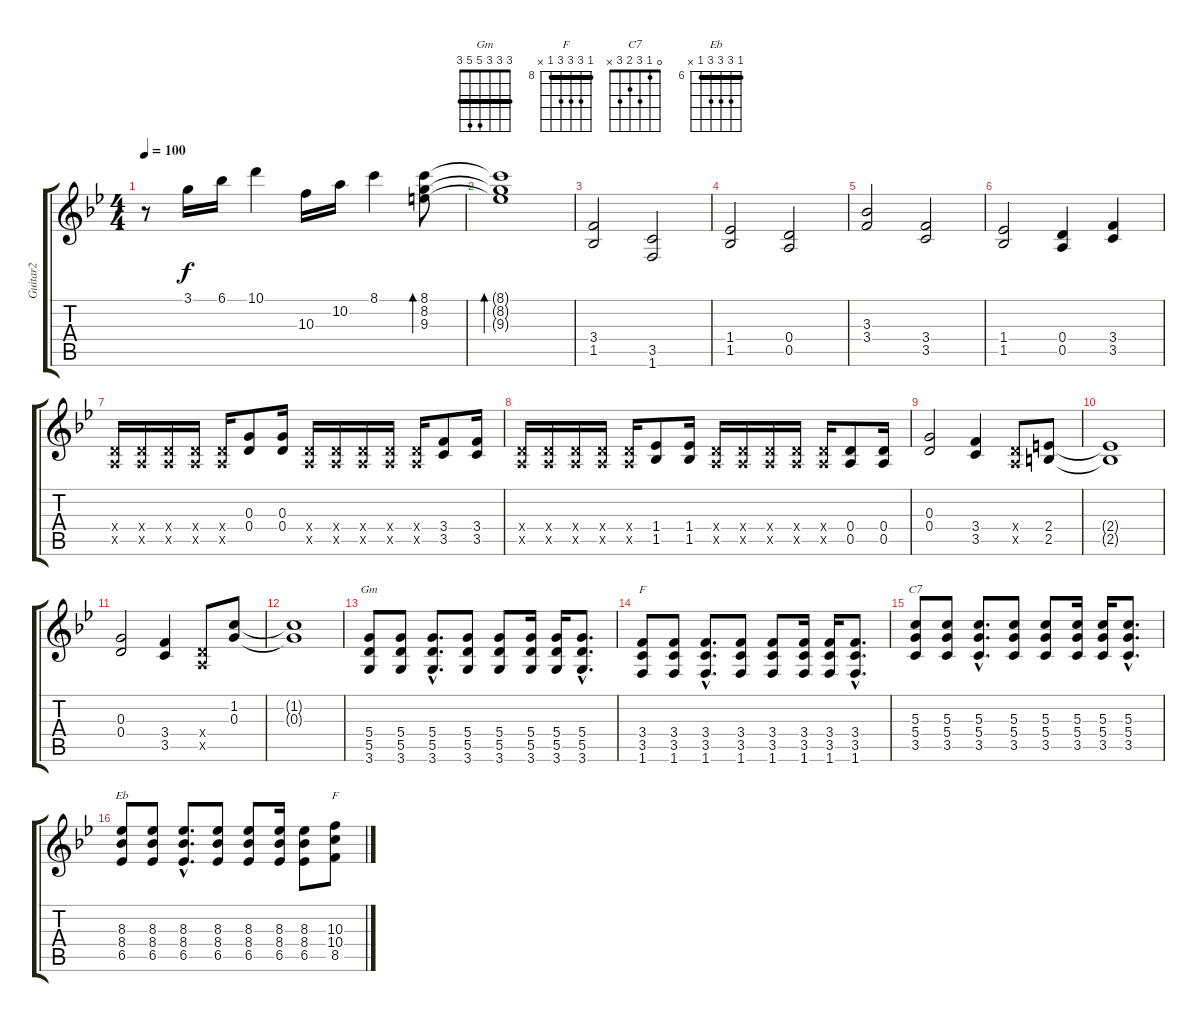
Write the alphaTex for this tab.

\track ("Guitar2" "Guitar2") {instrument overdrivenguitar}
\staff {score tabs}
\tuning (E4 B3 G3 D3 A2 E2) {hide}
\chord ("Gm" 3 3 3 5 5 3) {barre 3}
\chord ("F" 1 1 2 3 3 1) {barre 1}
\chord ("C7" 0 1 3 2 3 x)
\chord ("Eb" 6 8 8 8 6 x) {firstfret 6 barre 6}
\chord ("F" 8 10 10 10 8 x) {firstfret 8 barre 8}
\ts (4 4)
\tempo 100
\clef g2
\ks bb
r.8{dy f} 3.1.16 6.1.16 10.1.4 10.3.16 10.2.16 8.1.4 (8.1 8.2 9.3).8{bd 120} |
(8.1{t} 8.2{t} 9.3{t}).1{bd 120} |
(3.4 1.5).2{volume 9 instrument overdrivenguitar} (3.5 1.6).2 |
(1.4 1.5).2 (0.4 0.5).2 |
(3.3 3.4).2 (3.4 3.5).2 |
(1.4 1.5).2 (0.4 0.5).4 (3.4 3.5).4 |
(0.4{x} 0.5{x}).16 (0.4{x} 0.5{x}).16 (0.4{x} 0.5{x}).16 (0.4{x} 0.5{x}).16 (0.4{x} 0.5{x}).16 (0.3 0.4).8 (0.3 0.4).16 (0.4{x} 0.5{x}).16 (0.4{x} 0.5{x}).16 (0.4{x} 0.5{x}).16 (0.4{x} 0.5{x}).16 (0.4{x} 0.5{x}).16 (3.4 3.5).8 (3.4 3.5).16 |
(0.4{x} 0.5{x}).16 (0.4{x} 0.5{x}).16 (0.4{x} 0.5{x}).16 (0.4{x} 0.5{x}).16 (0.4{x} 0.5{x}).16 (1.4 1.5).8 (1.4 1.5).16 (0.4{x} 0.5{x}).16 (0.4{x} 0.5{x}).16 (0.4{x} 0.5{x}).16 (0.4{x} 0.5{x}).16 (0.4{x} 0.5{x}).16 (0.4 0.5).8 (0.4 0.5).16 |
(0.3 0.4).2 (3.4 3.5).4 (0.4{x} 0.5{x}).8 (2.4 2.5).8 |
(2.4{t} 2.5{t}).1 |
(0.3 0.4).2 (3.4 3.5).4 (0.4{x} 0.5{x}).8 (1.2 0.3).8 |
(1.2{t} 0.3{t}).1 |
\ks gminor
(5.4 5.5 3.6).8{ch "Gm" volume 10 instrument distortionguitar} (5.4 5.5 3.6).8 (5.4{hac} 5.5{hac} 3.6{hac}).8{d} (5.4 5.5 3.6).8 (5.4 5.5 3.6).8 (5.4 5.5 3.6).16 (5.4 5.5 3.6).16 (5.4{hac} 5.5{hac} 3.6{hac}).8{d} |
(3.4 3.5 1.6).8{ch "F"} (3.4 3.5 1.6).8 (3.4{hac} 3.5{hac} 1.6{hac}).8{d} (3.4 3.5 1.6).8 (3.4 3.5 1.6).8 (3.4 3.5 1.6).16 (3.4 3.5 1.6).16 (3.4{hac} 3.5{hac} 1.6{hac}).8{d} |
(5.3 5.4 3.5).8{ch "C7"} (5.3 5.4 3.5).8 (5.3{hac} 5.4{hac} 3.5{hac}).8{d} (5.3 5.4 3.5).8 (5.3 5.4 3.5).8 (5.3 5.4 3.5).16 (5.3 5.4 3.5).16 (5.3{hac} 5.4{hac} 3.5{hac}).8{d} |
(8.3 8.4 6.5).8{ch "Eb"} (8.3 8.4 6.5).8 (8.3{hac} 8.4{hac} 6.5{hac}).8{d} (8.3 8.4 6.5).8 (8.3 8.4 6.5).8 (8.3 8.4 6.5).16 (8.3 8.4 6.5).8 (10.3 10.4 8.5).8{ch "F"}
